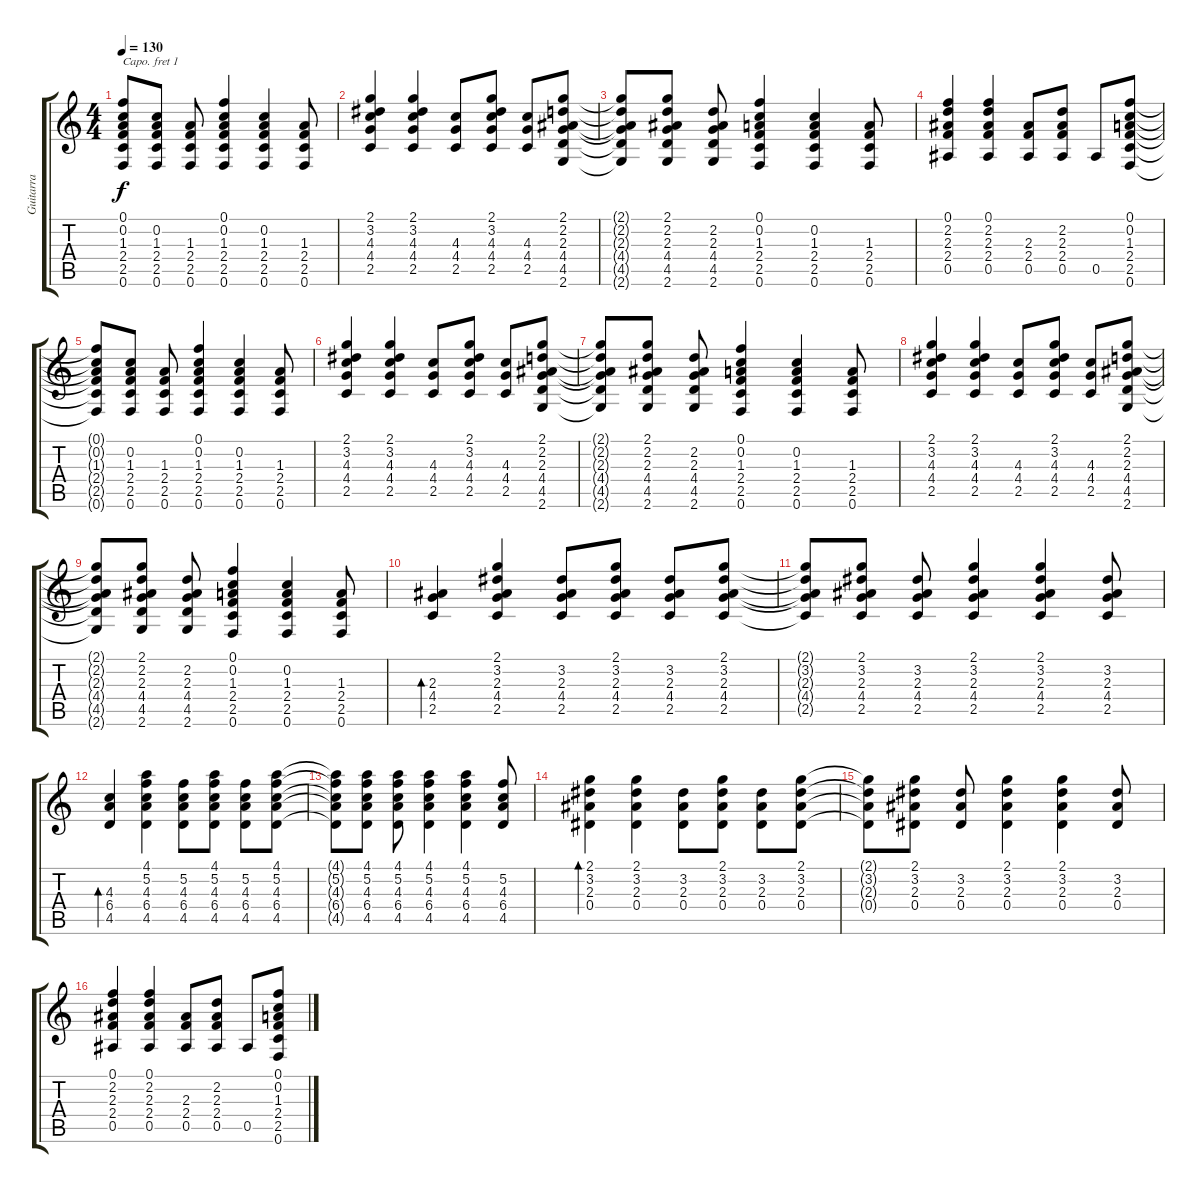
\track ("Guitarra" "Guitarra") {instrument electricguitarclean}
\staff {score tabs}
\capo 1
\tuning (E4 B3 G3 D3 A2 E2) {hide}
\ts (4 4)
\tempo 130
\clef g2
\ks c
(0.1{t} 0.2{t} 1.3{t} 2.4{t} 2.5{t} 0.6{t}).8{dy f} (0.2 1.3 2.4 2.5 0.6).8 (1.3 2.4 2.5 0.6).8 (0.1 0.2 1.3 2.4 2.5 0.6).4 (0.2 1.3 2.4 2.5 0.6).4 (1.3 2.4 2.5 0.6).8 |
(2.1 3.2 4.3 4.4 2.5).4 (2.1 3.2 4.3 4.4 2.5).4 (4.3 4.4 2.5).8 (2.1 3.2 4.3 4.4 2.5).8 (4.3 4.4 2.5).8 (2.1 2.2 2.3 4.4 4.5 2.6).8 |
(2.1{t} 2.2{t} 2.3{t} 4.4{t} 4.5{t} 2.6{t}).8 (2.1 2.2 2.3 4.4 4.5 2.6).8 (2.2 2.3 4.4 4.5 2.6).8 (0.1 0.2 1.3 2.4 2.5 0.6).4 (0.2 1.3 2.4 2.5 0.6).4 (1.3 2.4 2.5 0.6).8 |
(0.1 2.2 2.3 2.4 0.5).4 (0.1 2.2 2.3 2.4 0.5).4 (2.3 2.4 0.5).8 (2.2 2.3 2.4 0.5).8 0.5.8 (0.1 0.2 1.3 2.4 2.5 0.6).8 |
(0.1{t} 0.2{t} 1.3{t} 2.4{t} 2.5{t} 0.6{t}).8 (0.2 1.3 2.4 2.5 0.6).8 (1.3 2.4 2.5 0.6).8 (0.1 0.2 1.3 2.4 2.5 0.6).4 (0.2 1.3 2.4 2.5 0.6).4 (1.3 2.4 2.5 0.6).8 |
(2.1 3.2 4.3 4.4 2.5).4 (2.1 3.2 4.3 4.4 2.5).4 (4.3 4.4 2.5).8 (2.1 3.2 4.3 4.4 2.5).8 (4.3 4.4 2.5).8 (2.1 2.2 2.3 4.4 4.5 2.6).8 |
(2.1{t} 2.2{t} 2.3{t} 4.4{t} 4.5{t} 2.6{t}).8 (2.1 2.2 2.3 4.4 4.5 2.6).8 (2.2 2.3 4.4 4.5 2.6).8 (0.1 0.2 1.3 2.4 2.5 0.6).4 (0.2 1.3 2.4 2.5 0.6).4 (1.3 2.4 2.5 0.6).8 |
(2.1 3.2 4.3 4.4 2.5).4 (2.1 3.2 4.3 4.4 2.5).4 (4.3 4.4 2.5).8 (2.1 3.2 4.3 4.4 2.5).8 (4.3 4.4 2.5).8 (2.1 2.2 2.3 4.4 4.5 2.6).8 |
(2.1{t} 2.2{t} 2.3{t} 4.4{t} 4.5{t} 2.6{t}).8 (2.1 2.2 2.3 4.4 4.5 2.6).8 (2.2 2.3 4.4 4.5 2.6).8 (0.1 0.2 1.3 2.4 2.5 0.6).4 (0.2 1.3 2.4 2.5 0.6).4 (1.3 2.4 2.5 0.6).8 |
(2.3 4.4 2.5).4{bd 60} (2.1 3.2 2.3 4.4 2.5).4 (3.2 2.3 4.4 2.5).8 (2.1 3.2 2.3 4.4 2.5).8 (3.2 2.3 4.4 2.5).8 (2.1 3.2 2.3 4.4 2.5).8 |
(2.1{t} 3.2{t} 2.3{t} 4.4{t} 2.5{t}).8 (2.1 3.2 2.3 4.4 2.5).8 (3.2 2.3 4.4 2.5).8 (2.1 3.2 2.3 4.4 2.5).4 (2.1 3.2 2.3 4.4 2.5).4 (3.2 2.3 4.4 2.5).8 |
(4.3 6.4 4.5).4{bd 60} (4.1 5.2 4.3 6.4 4.5).4 (5.2 4.3 6.4 4.5).8 (4.1 5.2 4.3 6.4 4.5).8 (5.2 4.3 6.4 4.5).8 (4.1 5.2 4.3 6.4 4.5).8 |
(4.1{t} 5.2{t} 4.3{t} 6.4{t} 4.5{t}).8 (4.1 5.2 4.3 6.4 4.5).8 (4.1 5.2 4.3 6.4 4.5).8 (4.1 5.2 4.3 6.4 4.5).4 (4.1 5.2 4.3 6.4 4.5).4 (5.2 4.3 6.4 4.5).8 |
(2.1 3.2 2.3 0.4).4{bd 60} (2.1 3.2 2.3 0.4).4 (3.2 2.3 0.4).8 (2.1 3.2 2.3 0.4).8 (3.2 2.3 0.4).8 (2.1 3.2 2.3 0.4).8 |
(2.1{t} 3.2{t} 2.3{t} 0.4{t}).8 (2.1 3.2 2.3 0.4).8 (3.2 2.3 0.4).8 (2.1 3.2 2.3 0.4).4 (2.1 3.2 2.3 0.4).4 (3.2 2.3 0.4).8 |
(0.1 2.2 2.3 2.4 0.5).4 (0.1 2.2 2.3 2.4 0.5).4 (2.3 2.4 0.5).8 (2.2 2.3 2.4 0.5).8 0.5.8 (0.1 0.2 1.3 2.4 2.5 0.6).8
